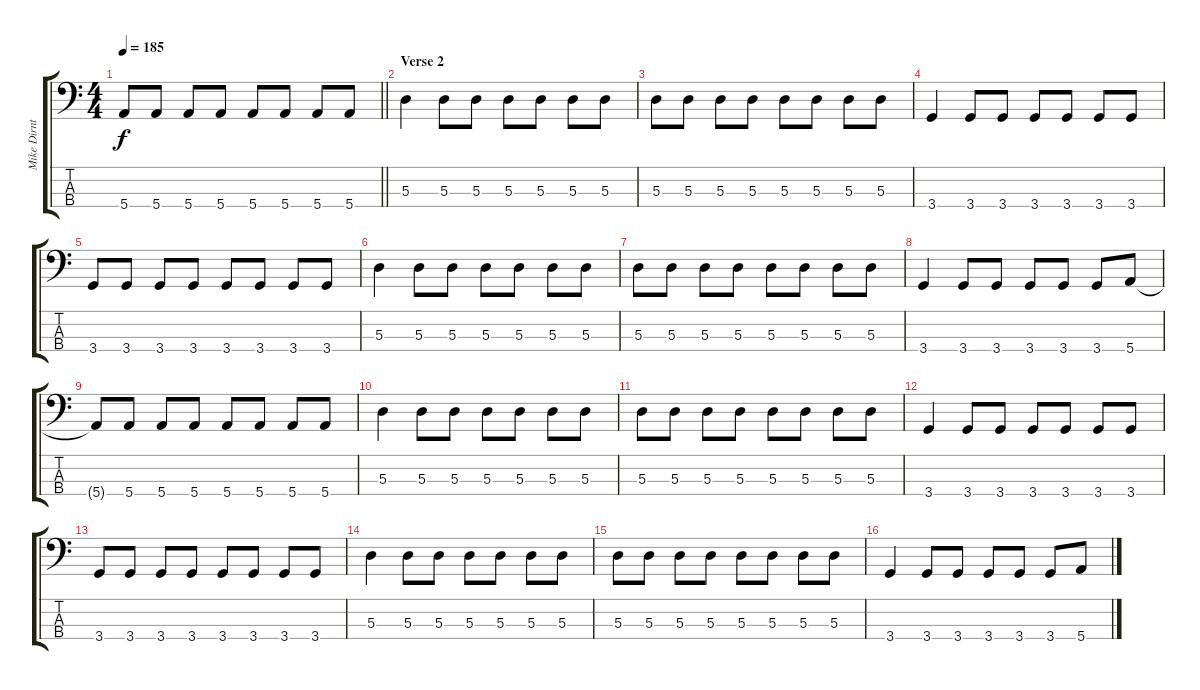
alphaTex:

\track ("Mike Dirnt - Bass" "Mike Dirnt") {instrument electricbasspick}
\staff {score tabs}
\tuning (G2 D2 A1 E1) {hide}
\ts (4 4)
\tempo 185
\clef f4
\barLineRight lightlight
\ks c
5.4{t}.8{dy f} 5.4.8 5.4.8 5.4.8 5.4.8 5.4.8 5.4.8 5.4.8 |
\section ("" "Verse 2")
5.3.4 5.3.8 5.3.8 5.3.8 5.3.8 5.3.8 5.3.8 |
5.3.8 5.3.8 5.3.8 5.3.8 5.3.8 5.3.8 5.3.8 5.3.8 |
3.4.4 3.4.8 3.4.8 3.4.8 3.4.8 3.4.8 3.4.8 |
3.4.8 3.4.8 3.4.8 3.4.8 3.4.8 3.4.8 3.4.8 3.4.8 |
5.3.4 5.3.8 5.3.8 5.3.8 5.3.8 5.3.8 5.3.8 |
5.3.8 5.3.8 5.3.8 5.3.8 5.3.8 5.3.8 5.3.8 5.3.8 |
3.4.4 3.4.8 3.4.8 3.4.8 3.4.8 3.4.8 5.4.8 |
5.4{t}.8 5.4.8 5.4.8 5.4.8 5.4.8 5.4.8 5.4.8 5.4.8 |
5.3.4 5.3.8 5.3.8 5.3.8 5.3.8 5.3.8 5.3.8 |
5.3.8 5.3.8 5.3.8 5.3.8 5.3.8 5.3.8 5.3.8 5.3.8 |
3.4.4 3.4.8 3.4.8 3.4.8 3.4.8 3.4.8 3.4.8 |
3.4.8 3.4.8 3.4.8 3.4.8 3.4.8 3.4.8 3.4.8 3.4.8 |
5.3.4 5.3.8 5.3.8 5.3.8 5.3.8 5.3.8 5.3.8 |
5.3.8 5.3.8 5.3.8 5.3.8 5.3.8 5.3.8 5.3.8 5.3.8 |
3.4.4 3.4.8 3.4.8 3.4.8 3.4.8 3.4.8 5.4.8
